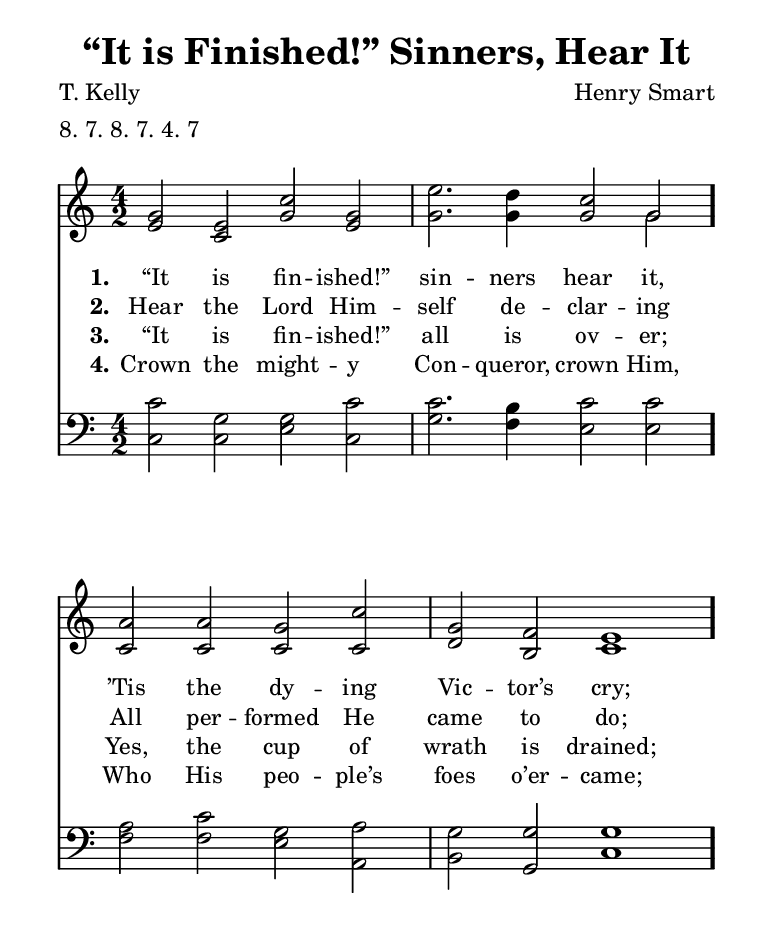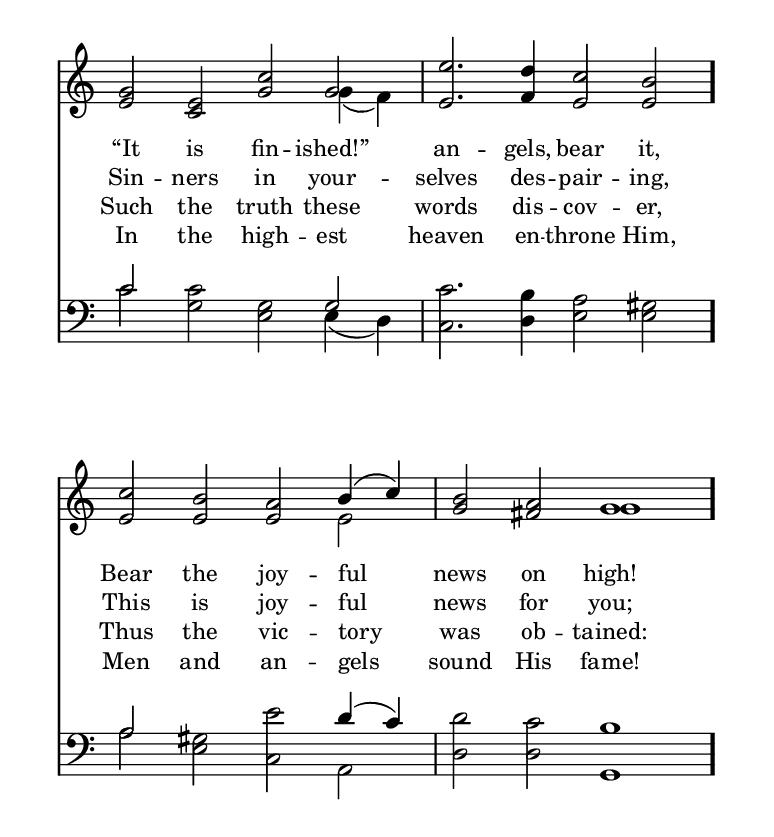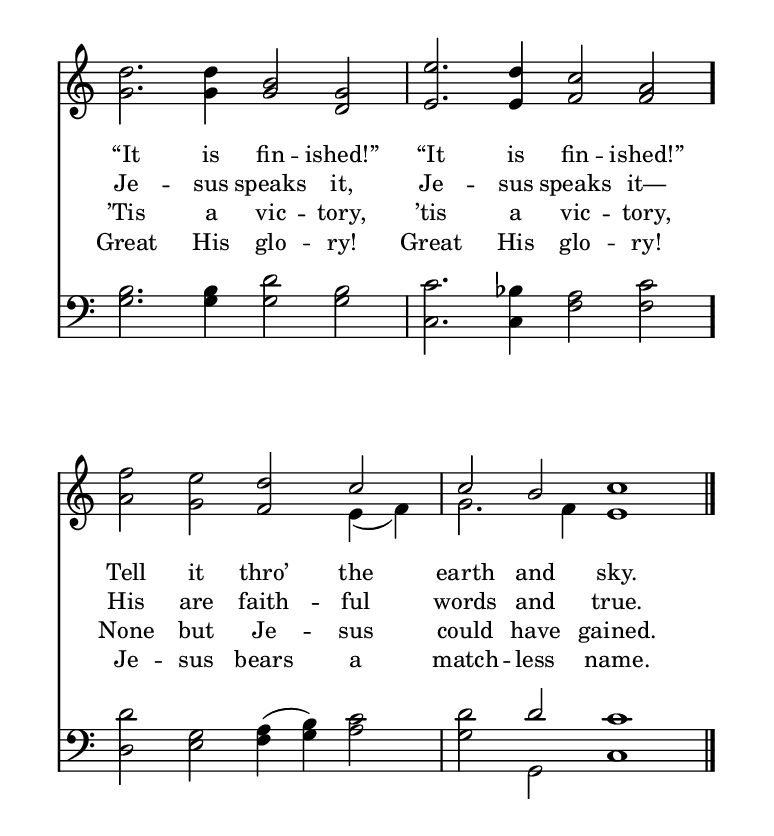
\include "common/global.ily"
\paper {
  \include "common/paper.ily"
  ragged-bottom = ##t
  ragged-last-bottom = ##t
  systems-per-page = #(cond (is-eogsized 3) (#t #f))
  system-system-spacing.padding = 11
}

\header{
  hymnnumber = "81"
  title = "“It is Finished!” Sinners, Hear It"
  tunename = "Regent Square"
  meter = "8. 7. 8. 7. 4. 7"
  poet = "T. Kelly"
  composer = "Henry Smart"
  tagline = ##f
}

% for fermata in MIDI
ta = { \tempo 4=170 }
tb = { \tempo 4=85  }

patternAA = { c2 c2 c2 c2      | c2. c4 c2 c2 }
patternAB = { c2 c2 c2 c4( c4) | c2. c4 c2 c2 }

patternBA = { c2 c2 c2 c2      | c2  c2 c1 }
patternBB = { c2 c2 c2 c4( c4) | c2  c2 c1 }
patternBC = { c2 c2 c2 c4( c4) | c2. c4 c1 }
patternBD = { c2 c2 c4( c4) c2 | c2  c2 c1 }

patternCA = { c2. c4 c2 c2 }

global = {
  \include "common/overrides.ily"
  \override Staff.TimeSignature.style = #'numbered
  \time 4/2
  \override Score.MetronomeMark.transparent = ##t % hide all fermata changes too
  \ta
  \key c \major
  \autoBeamOff
}

notesSoprano = {
\global
\relative c'' {

  \changePitch \patternAA { g e c' g | e' d c g }
  \changePitch \patternBA { a a g c | g f e }
  \changePitch \patternAA { g e c' g | e' d c b }
  \changePitch \patternBB { c b a b c | b a g }
  \changePitch \patternCA { d' d b g | e' d c a }
  \changePitch \patternBA { f' e d c | c b c }

  \bar "|."

}
}

notesAlto = {
\global
\relative e' {

  \changePitch \patternAA { e c g' e | g g g g }
  \changePitch \patternBA { c, c c c | d b c }
  \changePitch \patternAB { e c g' g f | e f e e }
  \changePitch \patternBA { e e e e | g fis g }
  \changePitch \patternCA { g g g d | e e f f }
  \changePitch \patternBC { a g f e f | g f e }

}
}

notesTenor = {
\global
\relative a {

  \changePitch \patternAA { c g g c | c b c c }
  \changePitch \patternBA { a c g a | g g g }
  \changePitch \patternAA { c c g g | c b a gis }
  \changePitch \patternBB { a gis e' d c | d c b }
  \changePitch \patternCA { b b d b | c bes a c }
  \changePitch \patternBD { d g, a b c | d d c }

}
}

notesBass = {
\global
\relative f {

  \changePitch \patternAA { c c e c | g' f e e }
  \changePitch \patternBA { f f e a, | b g c }
  \changePitch \patternAB { c' g e e d | c d e e }
  \changePitch \patternBA { a e c a | d d g, }
  \changePitch \patternCA { g' g g g | c, c f f }
  \changePitch \patternBD { d e f g a | g g, c }

}
}

wordsA = \lyricmode {
\set stanza = "1."

“It is fin -- ished!” sin -- ners hear it, \bar "."
’Tis the dy -- ing Vic -- tor’s cry; \bar "." \break
“It is fin -- ished!” an -- gels, bear it, \bar "."
Bear the joy -- ful news on high! \bar "." \break
% each segment of the 4-beat line should appear only once in the TXT output, to
% accomodate other tunes
“It is fin -- ished!” %{HIDE>%} “It is fin -- ished!” %{<HIDE%} \bar "."
Tell it thro’ the earth and sky. \bar "." \break

}

wordsB = \lyricmode {
\set stanza = "2."

Hear the Lord Him -- self de -- clar -- ing
All per -- formed He came to do;
Sin -- ners in your -- selves des -- pair -- ing,
This is joy -- ful news for you;
%{HIDE>%} Je -- sus speaks it, %{<HIDE%} Je -- sus speaks it—
His are faith -- ful words and true.

}

wordsC = \lyricmode {
\set stanza = "3."

“It is fin -- ished!” all is ov -- er;
Yes, the cup of wrath is drained;
Such the truth these words dis -- cov -- er,
Thus the vic -- tory was ob -- tained:
’Tis a vic -- tory, %{HIDE>%} ’tis a vic -- tory, %{<HIDE%}
None but Je -- sus could have gained.

}

wordsD = \lyricmode {
\set stanza = "4."

Crown the might -- y Con -- queror, crown Him,
Who His peo -- ple’s foes o’er -- came;
In the high -- est heaven en -- throne Him,
Men and an -- gels sound His fame!
%{HIDE>%} Great His glo -- ry! %{<HIDE%} Great His glo -- ry!
Je -- sus bears a match -- less name.

}

\score {
  \context ChoirStaff <<
    \context Staff = upper <<
      \set Staff.autoBeaming = ##f
      \set ChoirStaff.systemStartDelimiter = #'SystemStartBar
      \set ChoirStaff.printPartCombineTexts = ##f
      \partcombine #'(2 . 9) \notesSoprano \notesAlto
      \context NullVoice = sopranos { \voiceOne << \notesSoprano >> }
      \context NullVoice = altos { \voiceTwo << \notesAlto >> }
      \context Lyrics = one   \lyricsto sopranos \wordsA
      \context Lyrics = two   \lyricsto sopranos \wordsB
      \context Lyrics = three \lyricsto sopranos \wordsC
      \context Lyrics = four  \lyricsto sopranos \wordsD
    >>
    \context Staff = men <<
      \set Staff.autoBeaming = ##f
      \clef bass
      \set ChoirStaff.printPartCombineTexts = ##f
      \partcombine #'(2 . 9) \notesTenor \notesBass
      \context NullVoice = tenors { \voiceOne << \notesTenor >> }
      \context NullVoice = basses { \voiceTwo << \notesBass >> }
    >>
  >>
  \layout {
    \include "common/layout.ily"
  }
  \midi{
    \include "common/midi.ily"
  }
}

\version "2.19.49"  % necessary for upgrading to future LilyPond versions.

% vi:set et ts=2 sw=2 ai nocindent syntax=lilypond:
